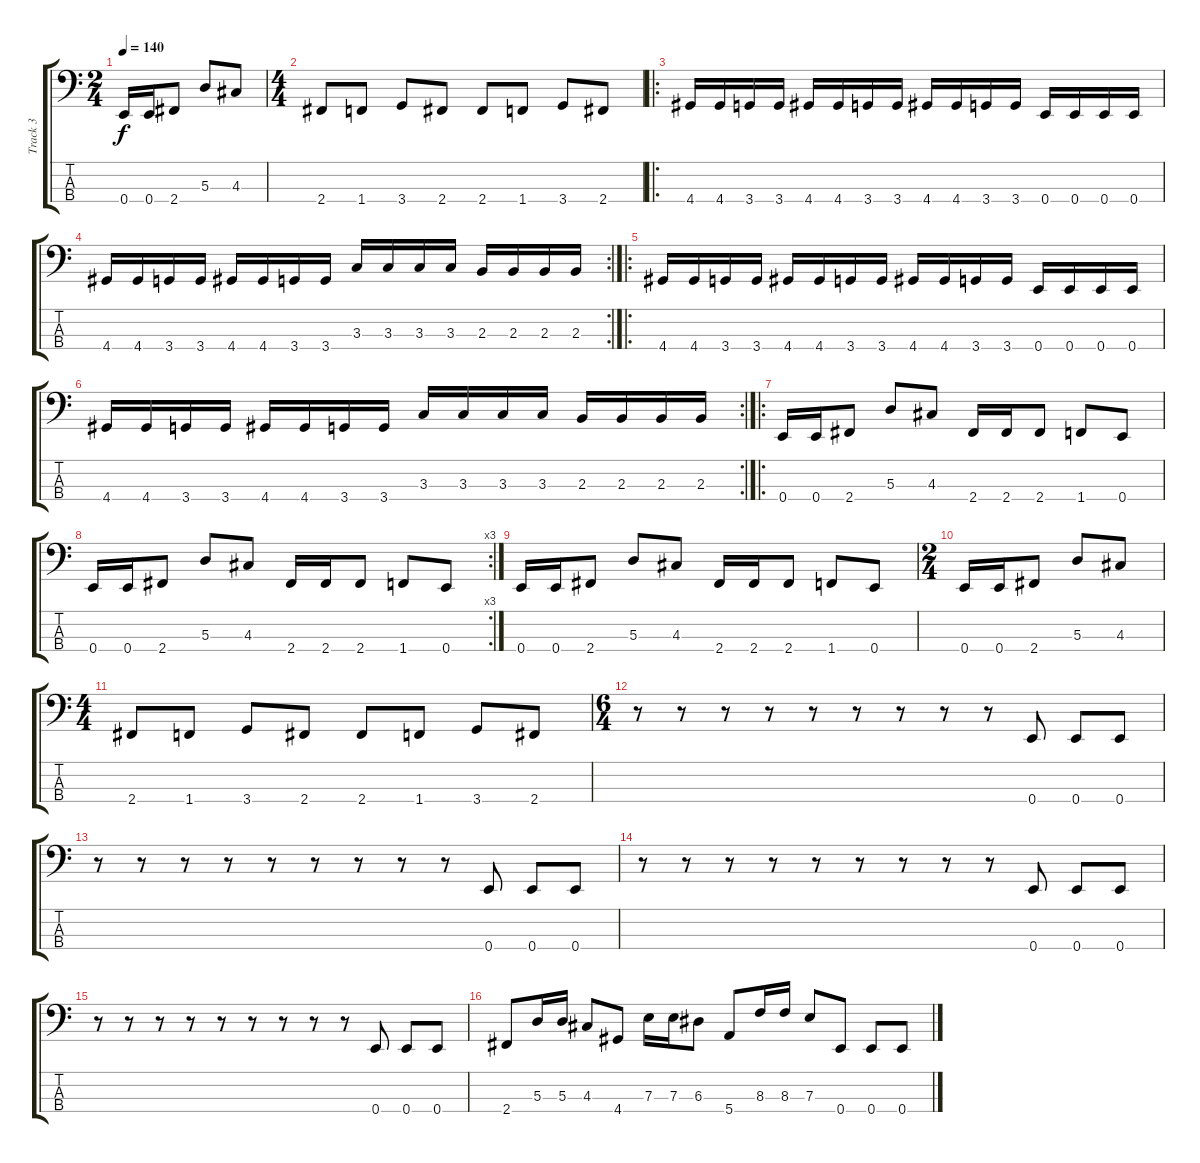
\track ("Track 3" "Track 3") {instrument electricbasspick}
\staff {score tabs}
\tuning (G2 D2 A1 E1) {hide}
\ts (2 4)
\tempo 140
\clef f4
\ks c
0.4.16{dy f} 0.4.16 2.4.8 5.3.8 4.3.8 |
\ts (4 4)
2.4.8 1.4.8 3.4.8 2.4.8 2.4.8 1.4.8 3.4.8 2.4.8 |
\ro
4.4.16 4.4.16 3.4.16 3.4.16 4.4.16 4.4.16 3.4.16 3.4.16 4.4.16 4.4.16 3.4.16 3.4.16 0.4.16 0.4.16 0.4.16 0.4.16 |
\rc 2
4.4.16 4.4.16 3.4.16 3.4.16 4.4.16 4.4.16 3.4.16 3.4.16 3.3.16 3.3.16 3.3.16 3.3.16 2.3.16 2.3.16 2.3.16 2.3.16 |
\ro
4.4.16 4.4.16 3.4.16 3.4.16 4.4.16 4.4.16 3.4.16 3.4.16 4.4.16 4.4.16 3.4.16 3.4.16 0.4.16 0.4.16 0.4.16 0.4.16 |
\rc 2
4.4.16 4.4.16 3.4.16 3.4.16 4.4.16 4.4.16 3.4.16 3.4.16 3.3.16 3.3.16 3.3.16 3.3.16 2.3.16 2.3.16 2.3.16 2.3.16 |
\ro
0.4.16 0.4.16 2.4.8 5.3.8 4.3.8 2.4.16 2.4.16 2.4.8 1.4.8 0.4.8 |
\rc 3
0.4.16 0.4.16 2.4.8 5.3.8 4.3.8 2.4.16 2.4.16 2.4.8 1.4.8 0.4.8 |
0.4.16 0.4.16 2.4.8 5.3.8 4.3.8 2.4.16 2.4.16 2.4.8 1.4.8 0.4.8 |
\ts (2 4)
0.4.16 0.4.16 2.4.8 5.3.8 4.3.8 |
\ts (4 4)
2.4.8 1.4.8 3.4.8 2.4.8 2.4.8 1.4.8 3.4.8 2.4.8 |
\ts (6 4)
r.8 r.8 r.8 r.8 r.8 r.8 r.8 r.8 r.8 0.4.8 0.4.8 0.4.8 |
r.8 r.8 r.8 r.8 r.8 r.8 r.8 r.8 r.8 0.4.8 0.4.8 0.4.8 |
r.8 r.8 r.8 r.8 r.8 r.8 r.8 r.8 r.8 0.4.8 0.4.8 0.4.8 |
r.8 r.8 r.8 r.8 r.8 r.8 r.8 r.8 r.8 0.4.8 0.4.8 0.4.8 |
2.4.8 5.3.16 5.3.16 4.3.8 4.4.8 7.3.16 7.3.16 6.3.8 5.4.8 8.3.16 8.3.16 7.3.8 0.4.8 0.4.8 0.4.8
